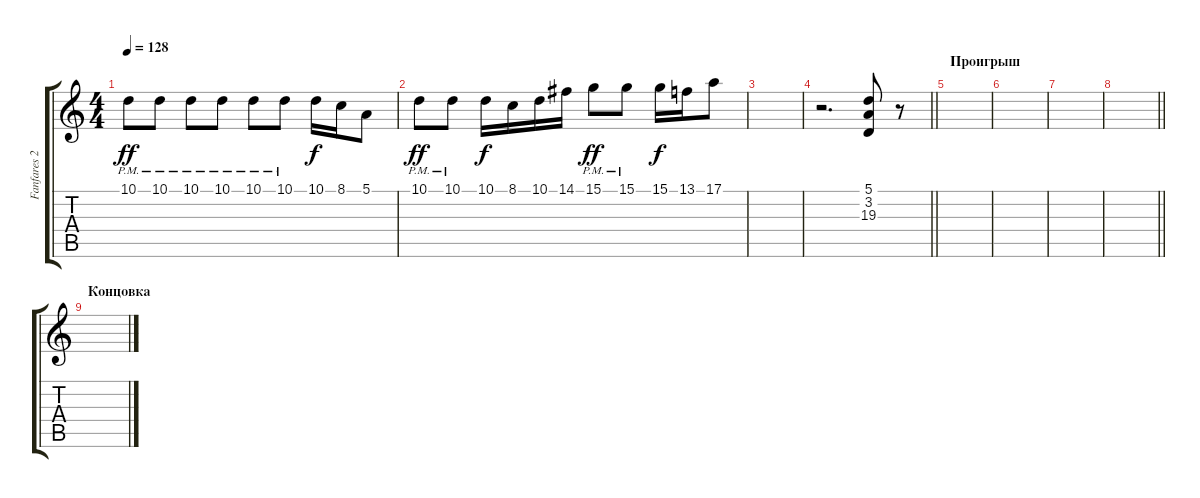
\track ("Fanfares 2" "Fanfares 2") {instrument brasssection}
\staff {score tabs}
\tuning (E4 B3 G3 D3 A2 E2) {hide}
\ts (4 4)
\tempo 128
\clef g2
\ks c
10.1{pm}.8{dy ff} 10.1{pm}.8 10.1{pm}.8 10.1{pm}.8 10.1{pm}.8 10.1{pm}.8 10.1.16{dy f} 8.1.16 5.1.8 |
10.1{pm}.8{dy ff} 10.1{pm}.8 10.1.16{dy f} 8.1.16 10.1.16 14.1.16 15.1{pm}.8{dy ff} 15.1{pm}.8 15.1.16{dy f} 13.1.16 17.1.8 |
|
\barLineRight lightlight
r.2{d} (5.1 3.2 19.3).8 r.8 |
\section ("" "Проигрыш")
|
|
|
\barLineRight lightlight
|
\section ("" "Концовка")
